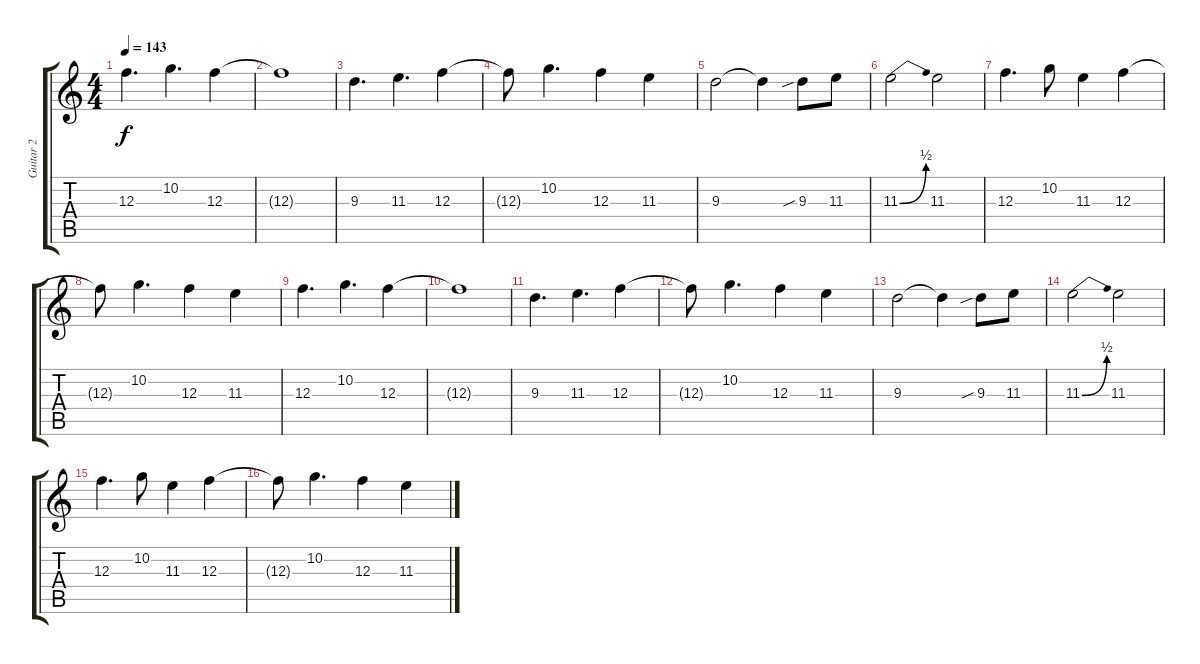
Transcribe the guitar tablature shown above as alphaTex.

\track ("Guitar 2" "Guitar 2") {instrument distortionguitar}
\staff {score tabs}
\tuning (D4 A3 F3 C3 G2 D2) {hide}
\ts (4 4)
\tempo 143
\clef g2
\ks c
12.3.4{d dy f} 10.2.4{d} 12.3.4 |
12.3{t}.1 |
9.3.4{d} 11.3.4{d} 12.3.4 |
12.3{t}.8 10.2.4{d} 12.3.4 11.3.4 |
9.3.2 9.3{t}.4 9.3{sib}.8 11.3.8 |
11.3{be (bend 0 0 60 2)}.2 11.3.2 |
12.3.4{d} 10.2.8 11.3.4 12.3.4 |
12.3{t}.8 10.2.4{d} 12.3.4 11.3.4 |
12.3.4{d} 10.2.4{d} 12.3.4 |
12.3{t}.1 |
9.3.4{d} 11.3.4{d} 12.3.4 |
12.3{t}.8 10.2.4{d} 12.3.4 11.3.4 |
9.3.2 9.3{t}.4 9.3{sib}.8 11.3.8 |
11.3{be (bend 0 0 60 2)}.2 11.3.2 |
12.3.4{d} 10.2.8 11.3.4 12.3.4 |
12.3{t}.8 10.2.4{d} 12.3.4 11.3.4
